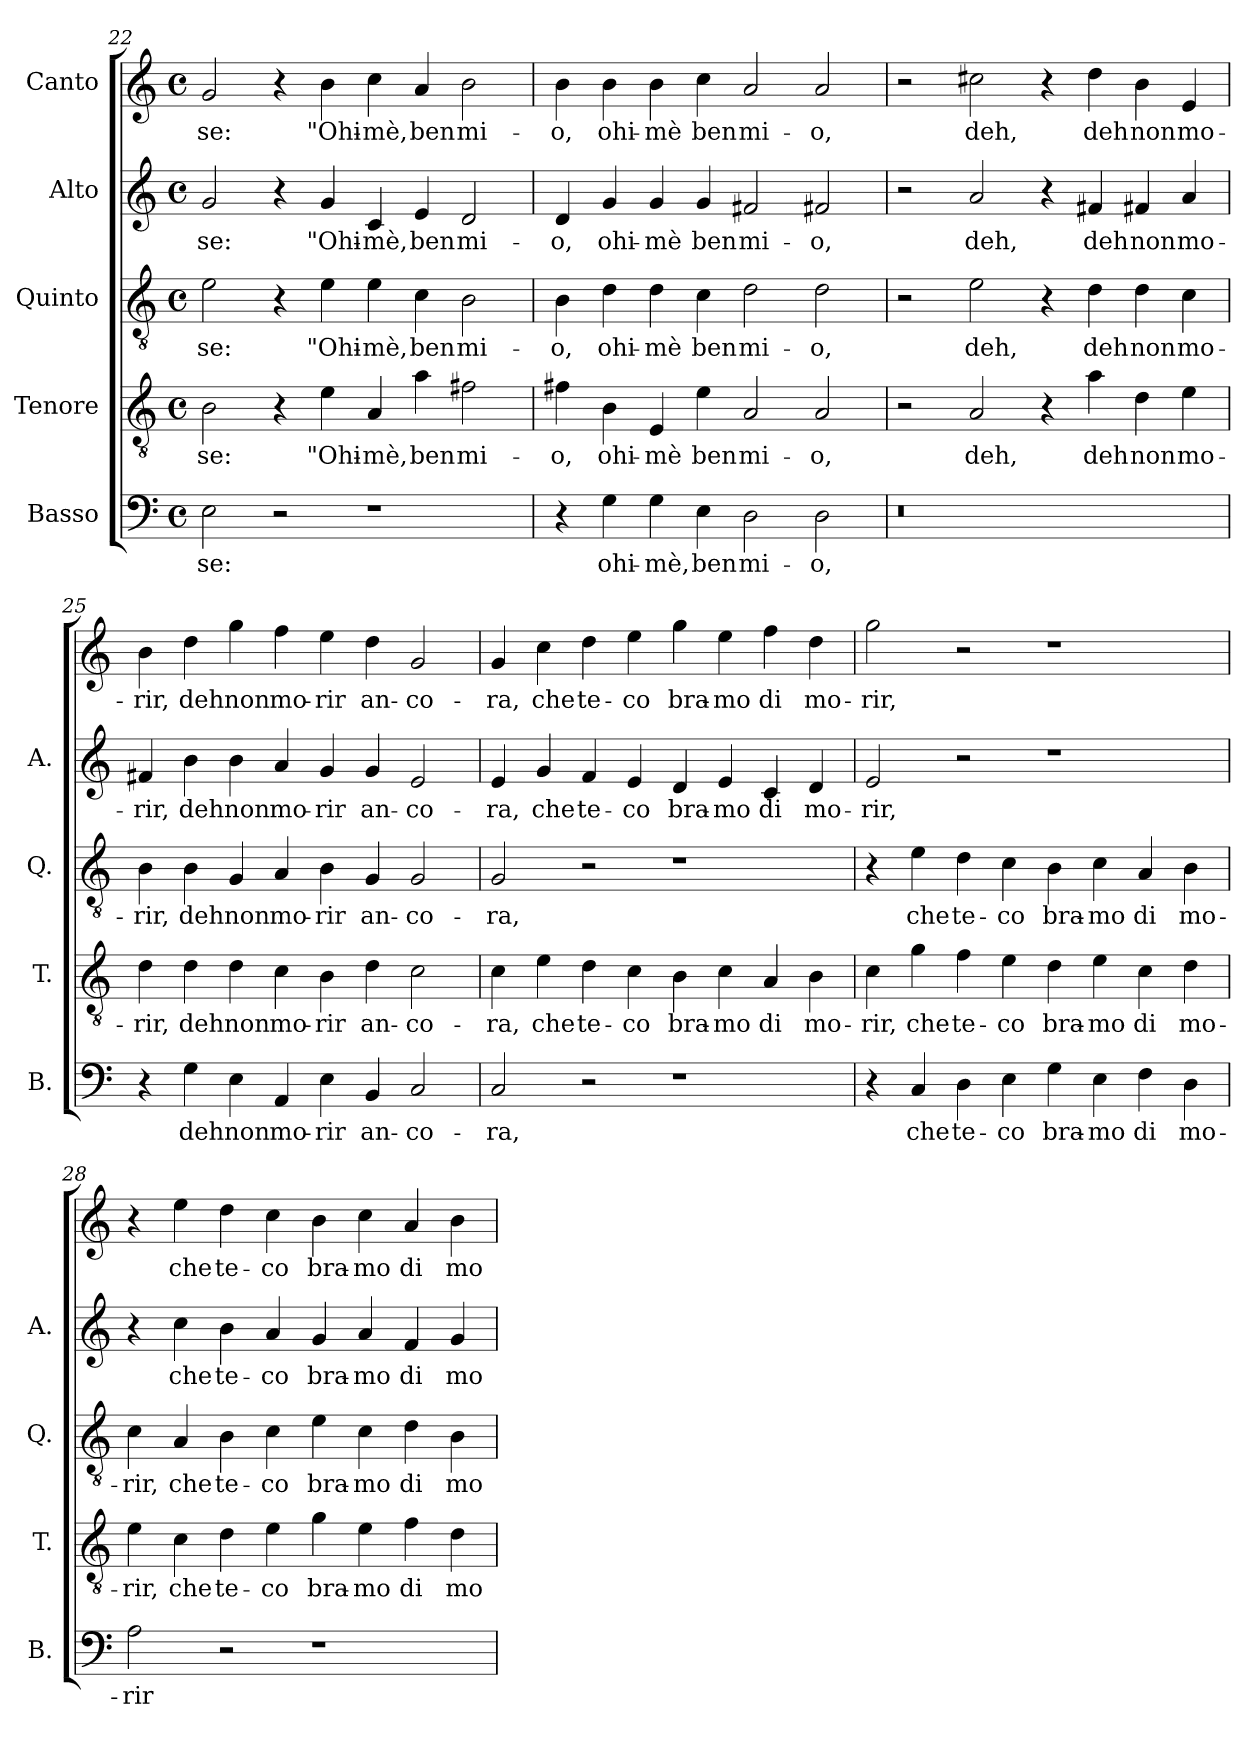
**kern	**text	**kern	**text	**kern	**text	**kern	**text	**kern	**text
*part5	*part5	*part4	*part4	*part3	*part3	*part2	*part2	*part1	*part1
*staff5	*staff5	*staff4	*staff4	*staff3	*staff3	*staff2	*staff2	*staff1	*staff1
*I"Basso	*	*I"Tenore	*	*I"Quinto	*	*I"Alto	*	*I"Canto	*
*I'B.	*	*I'T.	*	*I'Q.	*	*I'A.	*	*	*
*clefF4	*	*clefGv2	*	*clefGv2	*	*clefG2	*	*clefG2	*
*k[]	*	*k[]	*	*k[]	*	*k[]	*	*k[]	*
*C:	*	*C:	*	*C:	*	*C:	*	*C:	*
*M4/4	*	*M4/4	*	*M4/4	*	*M4/4	*	*M4/4	*
*met(c)	*	*met(c)	*	*met(c)	*	*met(c)	*	*met(c)	*
=22	=22	=22	=22	=22	=22	=22	=22	=22	=22
2E\	-se:	2B\	-se:	2e\	-se:	2g/	-se:	2g/	-se:
2r	.	4r	.	4r	.	4r	.	4r	.
.	.	4e\	"Ohi-	4e\	"Ohi-	4g/	"Ohi-	4b\	"Ohi-
1r	.	4A/	-mè,	4e\	-mè,	4c/	-mè,	4cc\	-mè,
.	.	4a\	ben	4c\	ben	4e/	ben	4a/	ben
.	.	2f#X\	mi-	2B\	mi-	2d/	mi-	2b\	mi-
=23	=23	=23	=23	=23	=23	=23	=23	=23	=23
4r	.	4f#X\	-o,	4B\	-o,	4d/	-o,	4b\	-o,
4G\	ohi-	4B\	ohi-	4d\	ohi-	4g/	ohi-	4b\	ohi-
4G\	-mè,	4E/	-mè	4d\	-mè	4g/	-mè	4b\	-mè
4E\	ben	4e\	ben	4c\	ben	4g/	ben	4cc\	ben
2D\	mi-	2A/	mi-	2d\	mi-	2f#X/	mi-	2a/	mi-
2D\	-o,	2A/	-o,	2d\	-o,	2f#X/	-o,	2a/	-o,
=24	=24	=24	=24	=24	=24	=24	=24	=24	=24
!LO:N:vis=0	!	!	!	!	!	!	!	!	!
1r	.	2r	.	2r	.	2r	.	2r	.
.	.	2A/	deh,	2e\	deh,	2a/	deh,	2cc#X\	deh,
1ryy	.	4r	.	4r	.	4r	.	4r	.
.	.	4a\	deh	4d\	deh	4f#X/	deh	4dd\	deh
.	.	4d\	non	4d\	non	4f#X/	non	4b\	non
.	.	4e\	mo-	4c\	mo-	4a/	mo-	4e/	mo-
=25	=25	=25	=25	=25	=25	=25	=25	=25	=25
4r	.	4d\	-rir,	4B\	-rir,	4f#X/	-rir,	4b\	-rir,
4G\	deh	4d\	deh	4B\	deh	4b\	deh	4dd\	deh
4E\	non	4d\	non	4G/	non	4b\	non	4gg\	non
4AA/	mo-	4c\	mo-	4A/	mo-	4a/	mo-	4ff\	mo-
4E\	-rir	4B\	-rir	4B\	-rir	4g/	-rir	4ee\	-rir
4BB/	an-	4d\	an-	4G/	an-	4g/	an-	4dd\	an-
2C/	-co-	2c\	-co-	2G/	-co-	2e/	-co-	2g/	-co-
=26	=26	=26	=26	=26	=26	=26	=26	=26	=26
2C/	-ra,	4c\	-ra,	2G/	-ra,	4e/	-ra,	4g/	-ra,
.	.	4e\	che	.	.	4g/	che	4cc\	che
2r	.	4d\	te-	2r	.	4f/	te-	4dd\	te-
.	.	4c\	-co	.	.	4e/	-co	4ee\	-co
1r	.	4B\	bra-	1r	.	4d/	bra-	4gg\	bra-
.	.	4c\	-mo	.	.	4e/	-mo	4ee\	-mo
.	.	4A/	di	.	.	4c/	di	4ff\	di
.	.	4B\	mo-	.	.	4d/	mo-	4dd\	mo-
=27	=27	=27	=27	=27	=27	=27	=27	=27	=27
4r	.	4c\	-rir,	4r	.	2e/	-rir,	2gg\	-rir,
4C/	che	4g\	che	4e\	che	.	.	.	.
4D\	te-	4f\	te-	4d\	te-	2r	.	2r	.
4E\	-co	4e\	-co	4c\	-co	.	.	.	.
4G\	bra-	4d\	bra-	4B\	bra-	1r	.	1r	.
4E\	-mo	4e\	-mo	4c\	-mo	.	.	.	.
4F\	di	4c\	di	4A/	di	.	.	.	.
4D\	mo-	4d\	mo-	4B\	mo-	.	.	.	.
=28	=28	=28	=28	=28	=28	=28	=28	=28	=28
2A\	-rir	4e\	-rir,	4c\	-rir,	4r	.	4r	.
.	.	4c\	che	4A/	che	4cc\	che	4ee\	che
2r	.	4d\	te-	4B\	te-	4b\	te-	4dd\	te-
.	.	4e\	-co	4c\	-co	4a/	-co	4cc\	-co
1r	.	4g\	bra-	4e\	bra-	4g/	bra-	4b\	bra-
.	.	4e\	-mo	4c\	-mo	4a/	-mo	4cc\	-mo
.	.	4f\	di	4d\	di	4f/	di	4a/	di
.	.	4d\	mo-	4B\	mo-	4g/	mo-	4b\	mo-
=	=	=	=	=	=	=	=	=	=
*-	*-	*-	*-	*-	*-	*-	*-	*-	*-
